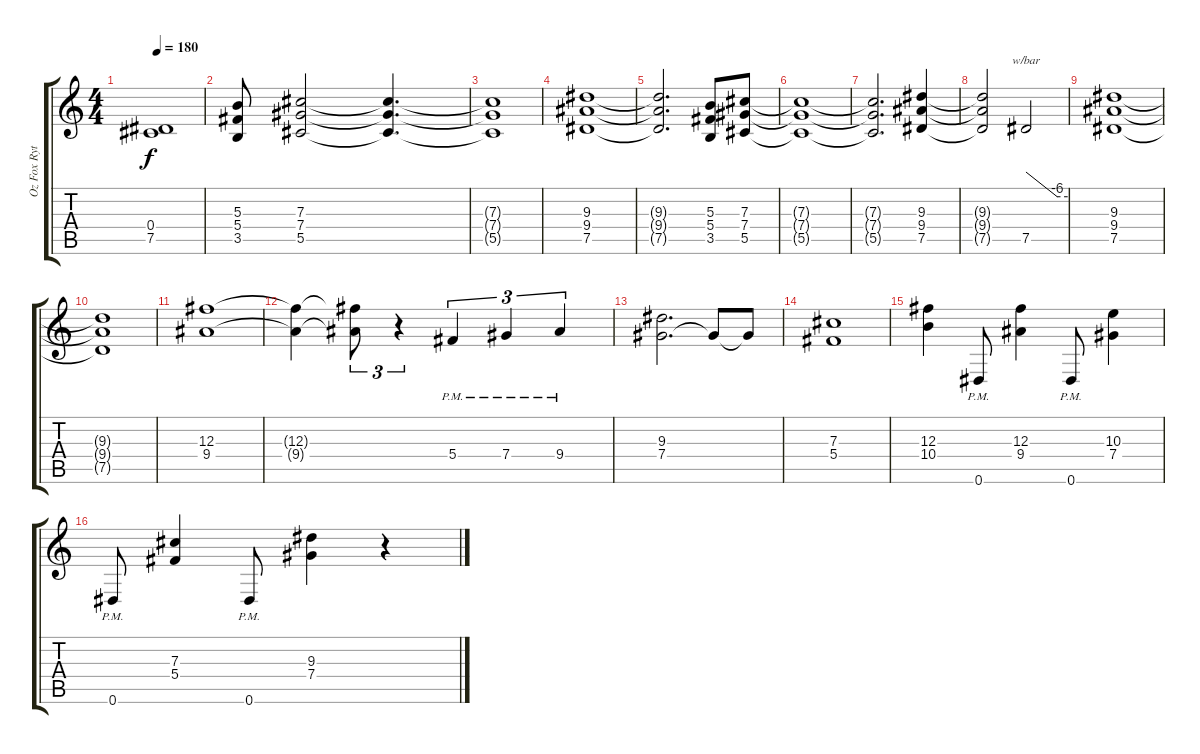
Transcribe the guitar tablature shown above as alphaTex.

\track ("Oz Fox Rythm" "Oz Fox Ryt") {instrument distortionguitar}
\staff {score tabs}
\tuning (Eb4 Bb3 Gb3 Db3 Ab2 Eb2) {hide}
\ts (4 4)
\tempo 180
\clef g2
\ks c
(0.4{t} 7.5{t}).1{dy f} |
(5.3 5.4 3.5).8 (7.3 7.4 5.5).2 (7.3{t} 7.4{t} 5.5{t}).4{d} |
(7.3{t} 7.4{t} 5.5{t}).1 |
(9.3 9.4 7.5).1 |
(9.3{t} 9.4{t} 7.5{t}).2{d} (5.3 5.4 3.5).8 (7.3 7.4 5.5).8 |
(7.3{t} 7.4{t} 5.5{t}).1 |
(7.3{t} 7.4{t} 5.5{t}).2{d} (9.3 9.4 7.5).4 |
(9.3{t} 9.4{t} 7.5{t}).2 7.5.2{tbe (custom default 0 0 45 -24 60 -24)} |
(9.3 9.4 7.5).1 |
(9.3{t} 9.4{t} 7.5{t}).1 |
(12.3 9.4).1 |
(12.3{t} 9.4{t}).4 (12.3{t} 9.4{t}).8{tu (3 2)} r.4{tu (3 2)} 5.4{pm}.4{tu (3 2)} 7.4{pm}.4{tu (3 2)} 9.4{pm}.4{tu (3 2)} |
(9.3 7.4).2{d} 7.4{t}.8 7.4{t}.8 |
(7.3 5.4).1 |
(12.3 10.4).4 0.6{pm}.8 (12.3 9.4).4 0.6{pm}.8 (10.3 7.4).4 |
0.6{pm}.8 (7.3 5.4).4 0.6{pm}.8 (9.3 7.4).4 r.4
